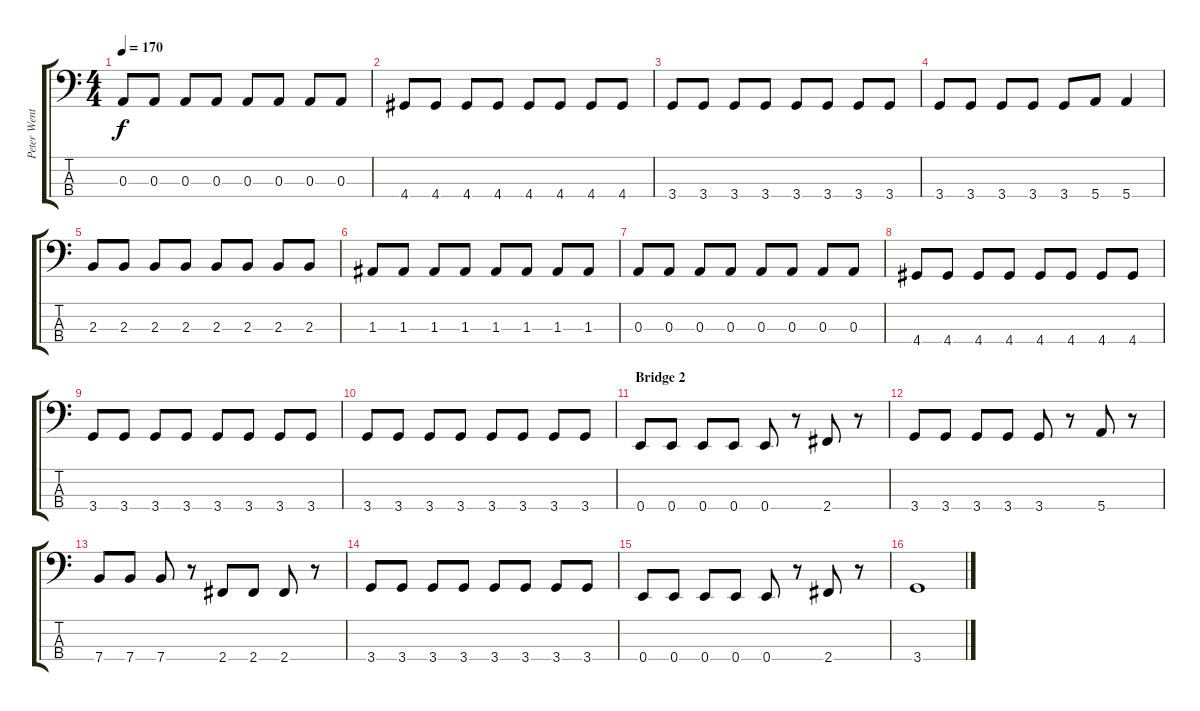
\track ("Peter Wentz (Bass)" "Peter Went") {instrument electricbasspick}
\staff {score tabs}
\tuning (G2 D2 A1 E1) {hide}
\ts (4 4)
\tempo 170
\clef f4
\ks c
0.3.8{dy f} 0.3.8 0.3.8 0.3.8 0.3.8 0.3.8 0.3.8 0.3.8 |
4.4.8 4.4.8 4.4.8 4.4.8 4.4.8 4.4.8 4.4.8 4.4.8 |
3.4.8 3.4.8 3.4.8 3.4.8 3.4.8 3.4.8 3.4.8 3.4.8 |
3.4.8 3.4.8 3.4.8 3.4.8 3.4.8 5.4.8 5.4.4 |
2.3.8 2.3.8 2.3.8 2.3.8 2.3.8 2.3.8 2.3.8 2.3.8 |
1.3.8 1.3.8 1.3.8 1.3.8 1.3.8 1.3.8 1.3.8 1.3.8 |
0.3.8 0.3.8 0.3.8 0.3.8 0.3.8 0.3.8 0.3.8 0.3.8 |
4.4.8 4.4.8 4.4.8 4.4.8 4.4.8 4.4.8 4.4.8 4.4.8 |
3.4.8 3.4.8 3.4.8 3.4.8 3.4.8 3.4.8 3.4.8 3.4.8 |
3.4.8 3.4.8 3.4.8 3.4.8 3.4.8 3.4.8 3.4.8 3.4.8 |
\section ("" "Bridge 2")
0.4.8 0.4.8 0.4.8 0.4.8 0.4.8 r.8 2.4.8 r.8 |
3.4.8 3.4.8 3.4.8 3.4.8 3.4.8 r.8 5.4.8 r.8 |
7.4.8 7.4.8 7.4.8 r.8 2.4.8 2.4.8 2.4.8 r.8 |
3.4.8 3.4.8 3.4.8 3.4.8 3.4.8 3.4.8 3.4.8 3.4.8 |
0.4.8 0.4.8 0.4.8 0.4.8 0.4.8 r.8 2.4.8 r.8 |
3.4.1
